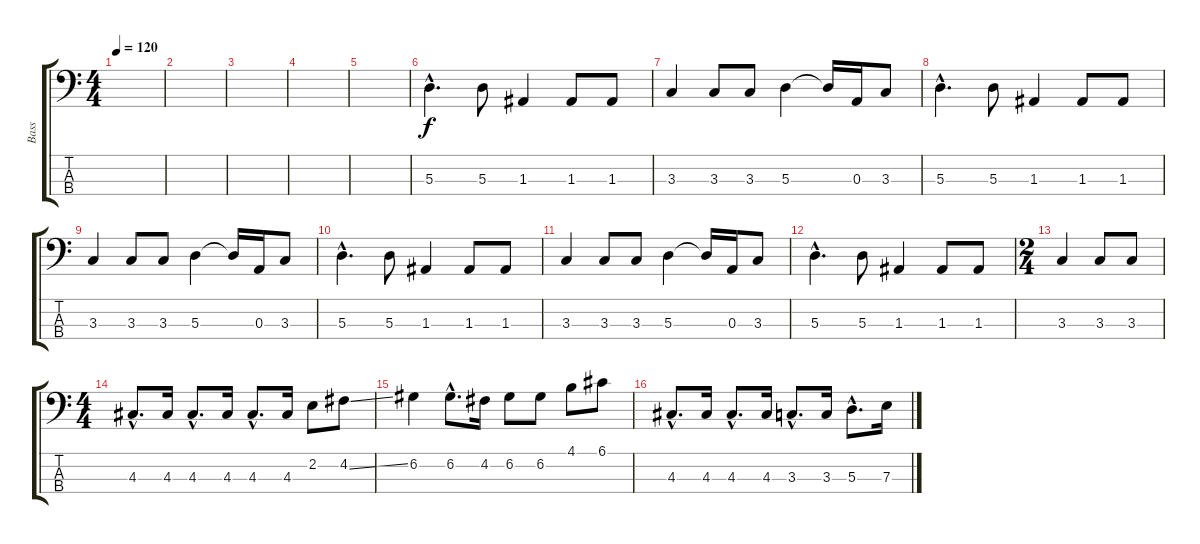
\track ("Bass" "Bass") {instrument electricbasspick}
\staff {score tabs}
\tuning (G2 D2 A1 E1) {hide}
\ts (4 4)
\tempo 120
\clef f4
\ks c
|
|
|
|
|
5.3{hac}.4{d} 5.3.8 1.3.4 1.3.8 1.3.8 |
3.3.4 3.3.8 3.3.8 5.3.4 5.3{t}.16 0.3.16 3.3.8 |
5.3{hac}.4{d} 5.3.8 1.3.4 1.3.8 1.3.8 |
3.3.4 3.3.8 3.3.8 5.3.4 5.3{t}.16 0.3.16 3.3.8 |
5.3{hac}.4{d} 5.3.8 1.3.4 1.3.8 1.3.8 |
3.3.4 3.3.8 3.3.8 5.3.4 5.3{t}.16 0.3.16 3.3.8 |
5.3{hac}.4{d} 5.3.8 1.3.4 1.3.8 1.3.8 |
\ts (2 4)
3.3.4 3.3.8 3.3.8 |
\ts (4 4)
4.3{hac}.8{d} 4.3.16 4.3{hac}.8{d} 4.3.16 4.3{hac}.8{d} 4.3.16 2.2.8 4.2{ss}.8 |
6.2.4 6.2{hac}.8{d} 4.2.16 6.2.8 6.2.8 4.1.8 6.1.8 |
4.3{hac}.8{d} 4.3.16 4.3{hac}.8{d} 4.3.16 3.3{hac}.8{d} 3.3.16 5.3{hac}.8{d} 7.3.16
